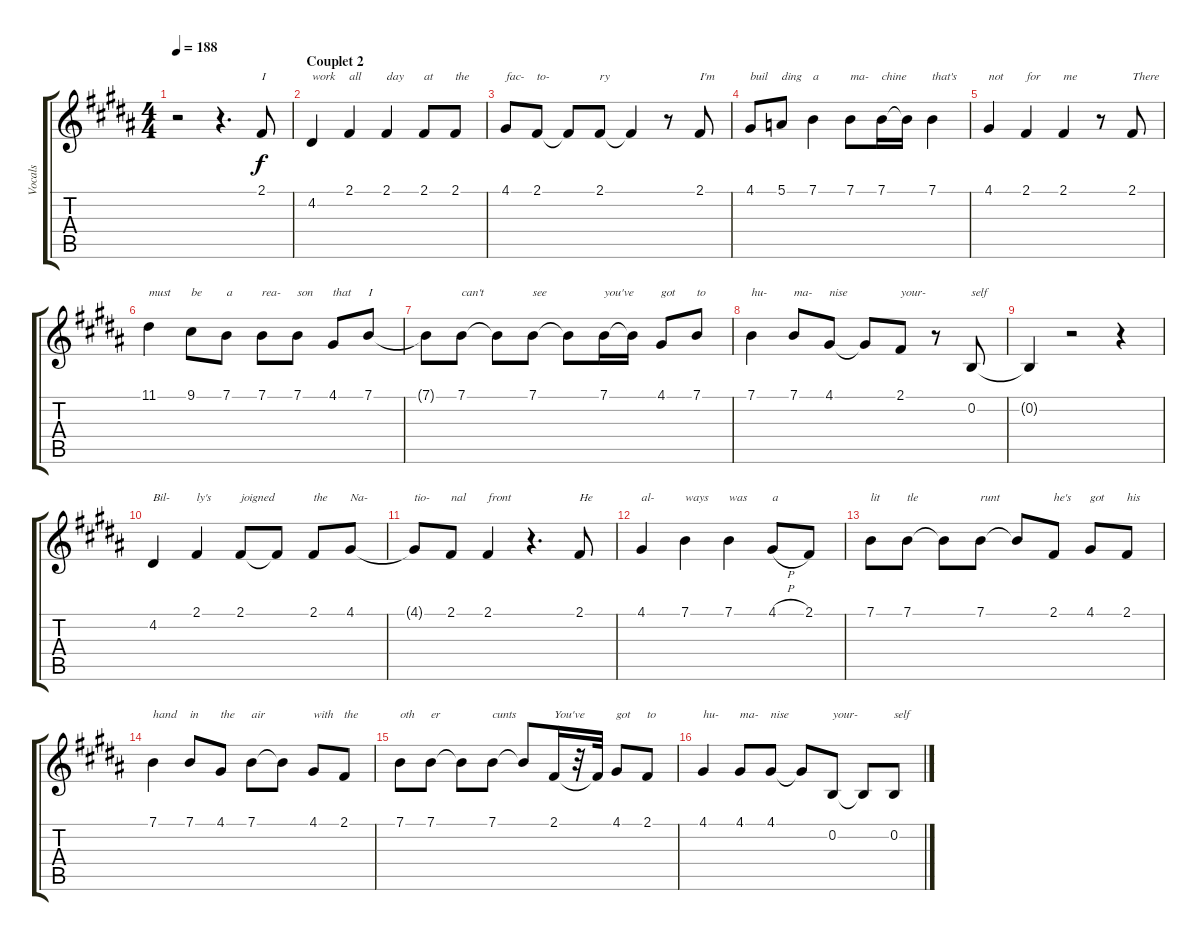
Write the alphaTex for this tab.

\track ("Vocals" "Vocals") {instrument clarinet}
\staff {score tabs}
\tuning (E4 B3 G3 D3 A2 E2) {hide}
\ts (4 4)
\tempo 188
\clef g2
\ks b
r.2{dy f} r.4{d} 2.1.8{txt "I"} |
\section ("" "Couplet 2")
4.2.4{txt "work"} 2.1.4{txt "all"} 2.1.4{txt "day"} 2.1.8{txt "at"} 2.1.8{txt "the"} |
4.1.8{txt "fac-"} 2.1.8{txt "to-"} 2.1{t}.8 2.1.8{txt "ry"} 2.1{t}.4 r.8 2.1.8{txt "I'm"} |
4.1.8{txt "buil"} 5.1.8{txt "ding"} 7.1.4{txt "a"} 7.1.8{txt "ma-"} 7.1.16{txt "chine"} 7.1{t}.16 7.1.4{txt "that's"} |
4.1.4{txt "not"} 2.1.4{txt "for"} 2.1.4{txt "me"} r.8 2.1.8{txt "There"} |
11.1.4{txt "must"} 9.1.8{txt "be"} 7.1.8{txt "a"} 7.1.8{txt "rea-"} 7.1.8{txt "son"} 4.1.8{txt "that"} 7.1.8{txt "I"} |
7.1{t}.8 7.1.8{txt "can't"} 7.1{t}.8 7.1.8{txt "see"} 7.1{t}.8 7.1.16{txt "you've"} 7.1{t}.16 4.1.8{txt "got"} 7.1.8{txt "to"} |
7.1.4{txt "hu-"} 7.1.8{txt "ma-"} 4.1.8{txt "nise"} 4.1{t}.8 2.1.8{txt "your-"} r.8 0.2.8{txt "self"} |
0.2{t}.4 r.2 r.4 |
4.2.4{txt "Bil-"} 2.1.4{txt "ly's"} 2.1.8{txt "joigned"} 2.1{t}.8 2.1.8{txt "the"} 4.1.8{txt "Na-"} |
4.1{t}.8{txt "tio-"} 2.1.8{txt "nal"} 2.1.4{txt "front"} r.4{d} 2.1.8{txt "He"} |
4.1.4{txt "al-"} 7.1.4{txt "ways"} 7.1.4{txt "was"} 4.1{h}.8{txt "a"} 2.1.8 |
7.1.8{txt "lit"} 7.1.8{txt "tle"} 7.1{t}.8 7.1.8{txt "runt"} 7.1{t}.8 2.1.8{txt "he's"} 4.1.8{txt "got"} 2.1.8{txt "his"} |
7.1.4{txt "hand"} 7.1.8{txt "in"} 4.1.8{txt "the"} 7.1.8{txt "air"} 7.1{t}.8 4.1.8{txt "with"} 2.1.8{txt "the"} |
7.1.8{txt "oth"} 7.1.8{txt "er"} 7.1{t}.8 7.1.8{txt "cunts"} 7.1{t}.8 2.1.16{txt "You've"} r.32 2.1{t}.32 4.1.8{txt "got"} 2.1.8{txt "to"} |
4.1.4{txt "hu-"} 4.1.8{txt "ma-"} 4.1.8{txt "nise"} 4.1{t}.8 0.2.8{txt "your-"} 0.2{t}.8 0.2.8{txt "self"}
